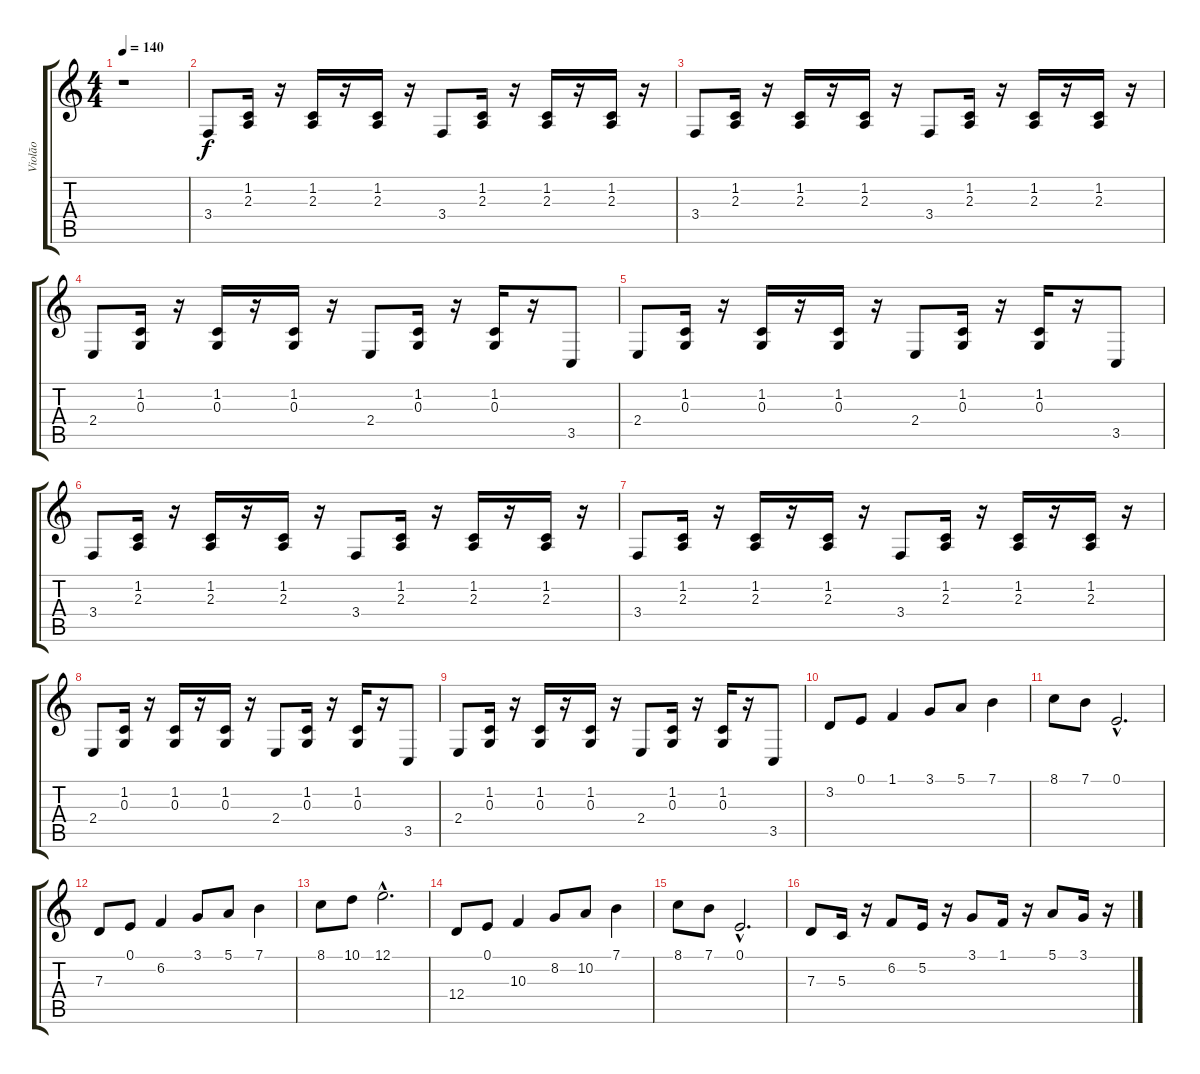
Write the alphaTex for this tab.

\track ("Violão" "Violão") {instrument englishhorn}
\staff {score tabs}
\tuning (E4 B3 G3 D3 A2 E2) {hide}
\ts (4 4)
\tempo 140
\clef g2
\ks c
r.1{dy f instrument englishhorn} |
3.4.8 (1.2 2.3).16 r.16 (1.2 2.3).16 r.16 (1.2 2.3).16 r.16 3.4.8 (1.2 2.3).16 r.16 (1.2 2.3).16 r.16 (1.2 2.3).16 r.16 |
3.4.8 (1.2 2.3).16 r.16 (1.2 2.3).16 r.16 (1.2 2.3).16 r.16 3.4.8 (1.2 2.3).16 r.16 (1.2 2.3).16 r.16 (1.2 2.3).16 r.16 |
2.4.8 (1.2 0.3).16 r.16 (1.2 0.3).16 r.16 (1.2 0.3).16 r.16 2.4.8 (1.2 0.3).16 r.16 (1.2 0.3).16 r.16 3.5.8 |
2.4.8 (1.2 0.3).16 r.16 (1.2 0.3).16 r.16 (1.2 0.3).16 r.16 2.4.8 (1.2 0.3).16 r.16 (1.2 0.3).16 r.16 3.5.8 |
3.4.8 (1.2 2.3).16 r.16 (1.2 2.3).16 r.16 (1.2 2.3).16 r.16 3.4.8 (1.2 2.3).16 r.16 (1.2 2.3).16 r.16 (1.2 2.3).16 r.16 |
3.4.8 (1.2 2.3).16 r.16 (1.2 2.3).16 r.16 (1.2 2.3).16 r.16 3.4.8 (1.2 2.3).16 r.16 (1.2 2.3).16 r.16 (1.2 2.3).16 r.16 |
2.4.8 (1.2 0.3).16 r.16 (1.2 0.3).16 r.16 (1.2 0.3).16 r.16 2.4.8 (1.2 0.3).16 r.16 (1.2 0.3).16 r.16 3.5.8 |
2.4.8 (1.2 0.3).16 r.16 (1.2 0.3).16 r.16 (1.2 0.3).16 r.16 2.4.8 (1.2 0.3).16 r.16 (1.2 0.3).16 r.16 3.5.8 |
3.2.8 0.1.8 1.1.4 3.1.8 5.1.8 7.1.4 |
8.1.8 7.1.8 0.1{hac}.2{d} |
7.3.8 0.1.8 6.2.4 3.1.8 5.1.8 7.1.4 |
8.1.8 10.1.8 12.1{hac}.2{d} |
12.4.8 0.1.8 10.3.4 8.2.8 10.2.8 7.1.4 |
8.1.8 7.1.8 0.1{hac}.2{d} |
7.3.8 5.3.16 r.16 6.2.8 5.2.16 r.16 3.1.8 1.1.16 r.16 5.1.8 3.1.16 r.16
